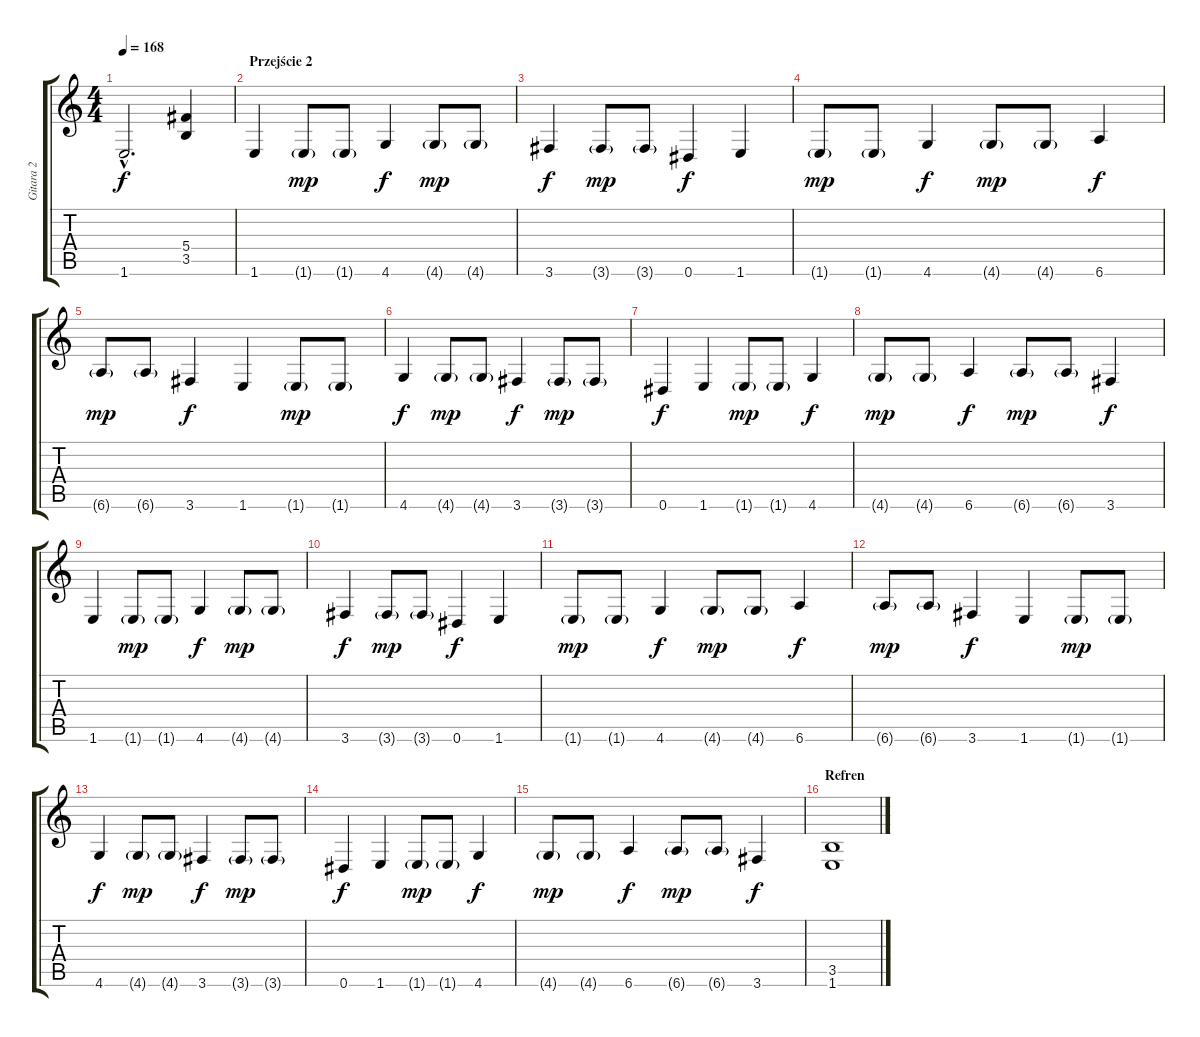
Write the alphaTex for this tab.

\track ("Gitara 2" "Gitara 2") {instrument distortionguitar}
\staff {score tabs}
\tuning (Eb4 Bb3 Gb3 Db3 Ab2 Eb2) {hide}
\ts (4 4)
\tempo 168
\clef g2
\ks c
1.6{hac}.2{d dy f} (5.4 3.5).4 |
\section ("" "Przejście 2")
1.6.4 1.6{g}.8{dy mp} 1.6{g}.8 4.6.4{dy f} 4.6{g}.8{dy mp} 4.6{g}.8 |
3.6.4{dy f} 3.6{g}.8{dy mp} 3.6{g}.8 0.6.4{dy f} 1.6.4 |
1.6{g}.8{dy mp} 1.6{g}.8 4.6.4{dy f} 4.6{g}.8{dy mp} 4.6{g}.8 6.6.4{dy f} |
6.6{g}.8{dy mp} 6.6{g}.8 3.6.4{dy f} 1.6.4 1.6{g}.8{dy mp} 1.6{g}.8 |
4.6.4{dy f} 4.6{g}.8{dy mp} 4.6{g}.8 3.6.4{dy f} 3.6{g}.8{dy mp} 3.6{g}.8 |
0.6.4{dy f} 1.6.4 1.6{g}.8{dy mp} 1.6{g}.8 4.6.4{dy f} |
4.6{g}.8{dy mp} 4.6{g}.8 6.6.4{dy f} 6.6{g}.8{dy mp} 6.6{g}.8 3.6.4{dy f} |
1.6.4 1.6{g}.8{dy mp} 1.6{g}.8 4.6.4{dy f} 4.6{g}.8{dy mp} 4.6{g}.8 |
3.6.4{dy f} 3.6{g}.8{dy mp} 3.6{g}.8 0.6.4{dy f} 1.6.4 |
1.6{g}.8{dy mp} 1.6{g}.8 4.6.4{dy f} 4.6{g}.8{dy mp} 4.6{g}.8 6.6.4{dy f} |
6.6{g}.8{dy mp} 6.6{g}.8 3.6.4{dy f} 1.6.4 1.6{g}.8{dy mp} 1.6{g}.8 |
4.6.4{dy f} 4.6{g}.8{dy mp} 4.6{g}.8 3.6.4{dy f} 3.6{g}.8{dy mp} 3.6{g}.8 |
0.6.4{dy f} 1.6.4 1.6{g}.8{dy mp} 1.6{g}.8 4.6.4{dy f} |
4.6{g}.8{dy mp} 4.6{g}.8 6.6.4{dy f} 6.6{g}.8{dy mp} 6.6{g}.8 3.6.4{dy f} |
\section ("" "Refren")
(3.5 1.6).1
